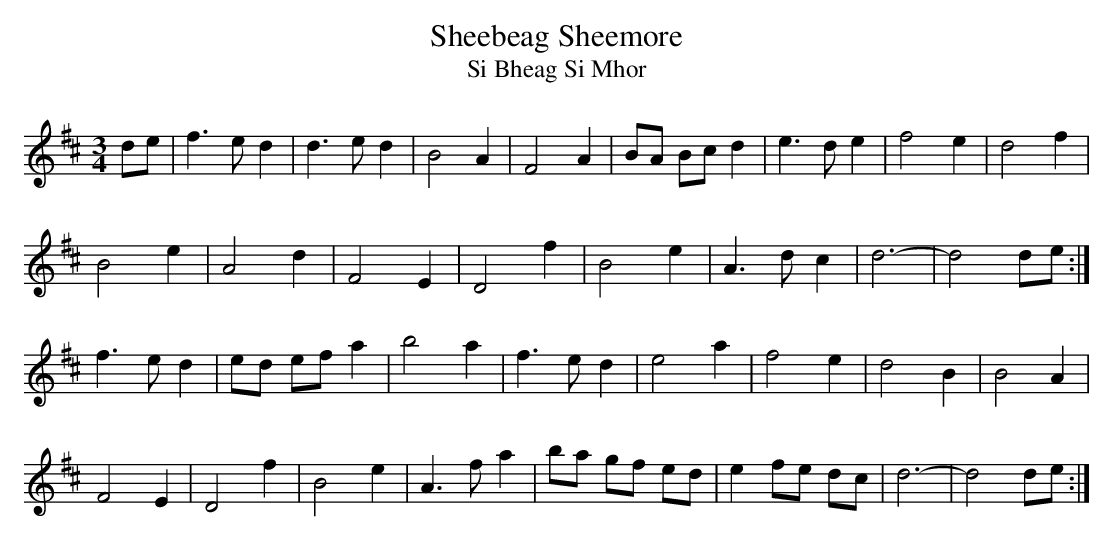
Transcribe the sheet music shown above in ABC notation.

X:1
T:Sheebeag Sheemore
T:Si Bheag Si Mhor
M:3/4
L:1/4
K:D
d/e/|f>ed|d>ed|B2A|F2A|B/A/ B/c/ d|e>de|f2e|d2f|
B2e|A2d|F2E|D2f|B2e|A>dc|d3-|d2 d/e/:|
f>ed|e/d/ e/f/ a|b2a|f>ed|e2a|f2e|d2B|B2A|
F2E|D2f|B2e|A>fa|b/a/ g/f/ e/d/|e f/e/ d/c/|d3-|d2 d/e/:|
